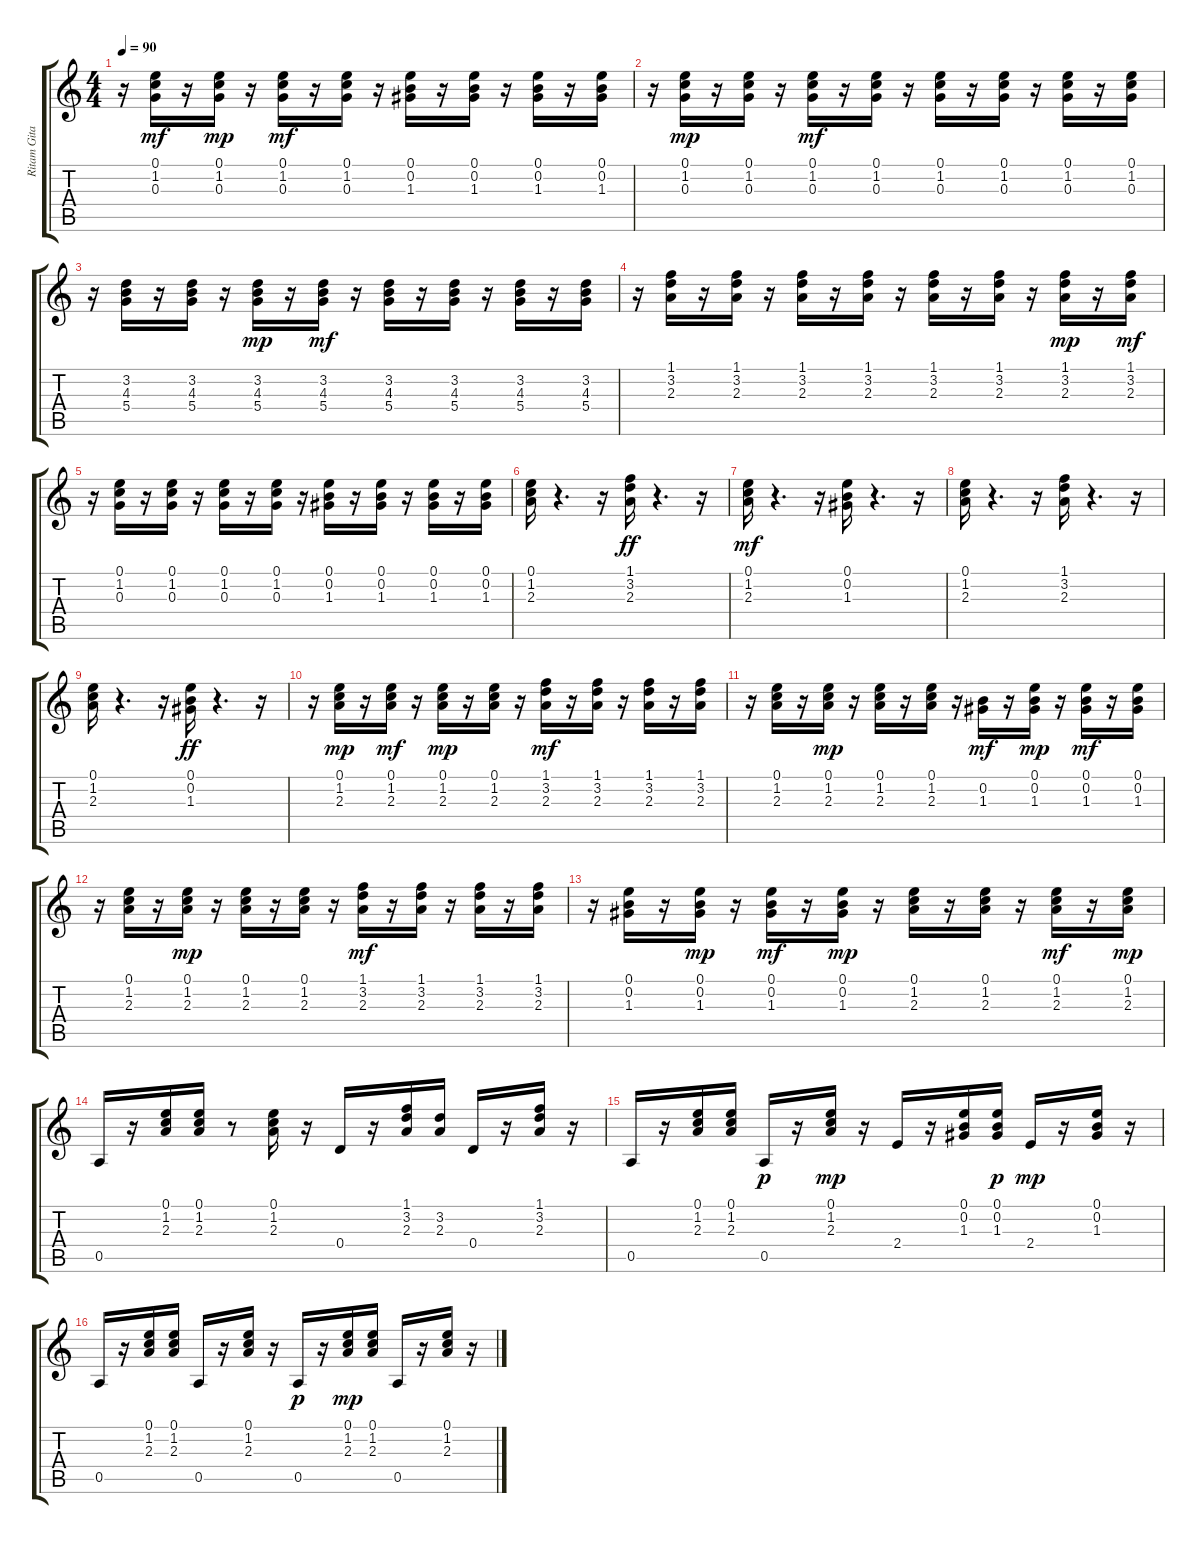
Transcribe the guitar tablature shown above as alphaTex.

\track ("Ritam Gitara" "Ritam Gita") {instrument acousticguitarsteel}
\staff {score tabs}
\tuning (E4 B3 G3 D3 A2 E2) {hide}
\ts (4 4)
\tempo 90
\clef g2
\ks c
r.16{dy mp} (0.1 1.2 0.3).16{dy mf} r.16 (0.1 1.2 0.3).16{dy mp} r.16 (0.1 1.2 0.3).16{dy mf} r.16 (0.1 1.2 0.3).16 r.16 (0.1 0.2 1.3).16 r.16 (0.1 0.2 1.3).16 r.16 (0.1 0.2 1.3).16 r.16 (0.1 0.2 1.3).16 |
r.16 (0.1 1.2 0.3).16{dy mp} r.16 (0.1 1.2 0.3).16 r.16 (0.1 1.2 0.3).16{dy mf} r.16 (0.1 1.2 0.3).16 r.16 (0.1 1.2 0.3).16 r.16 (0.1 1.2 0.3).16 r.16 (0.1 1.2 0.3).16 r.16 (0.1 1.2 0.3).16 |
r.16 (3.2 4.3 5.4).16 r.16 (3.2 4.3 5.4).16 r.16 (3.2 4.3 5.4).16{dy mp} r.16 (3.2 4.3 5.4).16{dy mf} r.16 (3.2 4.3 5.4).16 r.16 (3.2 4.3 5.4).16 r.16 (3.2 4.3 5.4).16 r.16 (3.2 4.3 5.4).16 |
r.16 (1.1 3.2 2.3).16 r.16 (1.1 3.2 2.3).16 r.16 (1.1 3.2 2.3).16 r.16 (1.1 3.2 2.3).16 r.16 (1.1 3.2 2.3).16 r.16 (1.1 3.2 2.3).16 r.16 (1.1 3.2 2.3).16{dy mp} r.16 (1.1 3.2 2.3).16{dy mf} |
r.16 (0.1 1.2 0.3).16 r.16 (0.1 1.2 0.3).16 r.16 (0.1 1.2 0.3).16 r.16 (0.1 1.2 0.3).16 r.16 (0.1 0.2 1.3).16 r.16 (0.1 0.2 1.3).16 r.16 (0.1 0.2 1.3).16 r.16 (0.1 0.2 1.3).16 |
(0.1 1.2 2.3).16 r.4{d} r.16 (1.1 3.2 2.3).16{dy ff} r.4{d} r.16 |
(0.1 1.2 2.3).16{dy mf} r.4{d} r.16 (0.1 0.2 1.3).16 r.4{d} r.16 |
(0.1 1.2 2.3).16 r.4{d} r.16 (1.1 3.2 2.3).16 r.4{d} r.16 |
(0.1 1.2 2.3).16 r.4{d} r.16 (0.1 0.2 1.3).16{dy ff} r.4{d} r.16 |
r.16 (0.1 1.2 2.3).16{dy mp} r.16 (0.1 1.2 2.3).16{dy mf} r.16 (0.1 1.2 2.3).16{dy mp} r.16 (0.1 1.2 2.3).16 r.16 (1.1 3.2 2.3).16{dy mf} r.16 (1.1 3.2 2.3).16 r.16 (1.1 3.2 2.3).16 r.16 (1.1 3.2 2.3).16 |
r.16 (0.1 1.2 2.3).16 r.16 (0.1 1.2 2.3).16{dy mp} r.16 (0.1 1.2 2.3).16 r.16 (0.1 1.2 2.3).16 r.16 (0.2 1.3).16{dy mf} r.16 (0.1 0.2 1.3).16{dy mp} r.16 (0.1 0.2 1.3).16{dy mf} r.16 (0.1 0.2 1.3).16 |
r.16 (0.1 1.2 2.3).16 r.16 (0.1 1.2 2.3).16{dy mp} r.16 (0.1 1.2 2.3).16 r.16 (0.1 1.2 2.3).16 r.16 (1.1 3.2 2.3).16{dy mf} r.16 (1.1 3.2 2.3).16 r.16 (1.1 3.2 2.3).16 r.16 (1.1 3.2 2.3).16 |
r.16 (0.1 0.2 1.3).16 r.16 (0.1 0.2 1.3).16{dy mp} r.16 (0.1 0.2 1.3).16{dy mf} r.16 (0.1 0.2 1.3).16{dy mp} r.16 (0.1 1.2 2.3).16 r.16 (0.1 1.2 2.3).16 r.16 (0.1 1.2 2.3).16{dy mf} r.16 (0.1 1.2 2.3).16{dy mp} |
0.5.16 r.16 (0.1 1.2 2.3).16 (0.1 1.2 2.3).16 r.8 (0.1 1.2 2.3).16 r.16 0.4.16 r.16 (1.1 3.2 2.3).16 (3.2 2.3).16 0.4.16 r.16 (1.1 3.2 2.3).16 r.16 |
0.5.16 r.16 (0.1 1.2 2.3).16 (0.1 1.2 2.3).16 0.5.16{dy p} r.16 (0.1 1.2 2.3).16{dy mp} r.16 2.4.16 r.16 (0.1 0.2 1.3).16 (0.1 0.2 1.3).16{dy p} 2.4.16{dy mp} r.16 (0.1 0.2 1.3).16 r.16 |
0.5.16 r.16 (0.1 1.2 2.3).16 (0.1 1.2 2.3).16 0.5.16 r.16 (0.1 1.2 2.3).16 r.16 0.5.16{dy p} r.16 (0.1 1.2 2.3).16{dy mp} (0.1 1.2 2.3).16 0.5.16 r.16 (0.1 1.2 2.3).16 r.16
